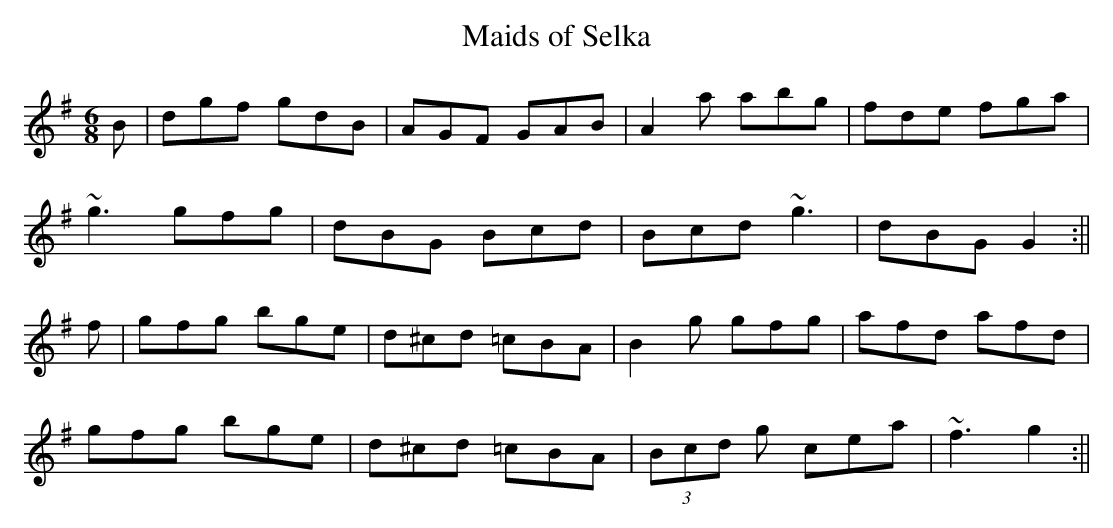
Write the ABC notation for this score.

X:1
T:Maids of Selka
M:6/8
L:1/8
K:G
B|dgf gdB|AGF GAB|A2 a abg|fde fga|!
~g3 gfg|dBG Bcd|Bcd ~g3|dBG G2 :||!
f|gfg bge|d^cd =cBA|B2 g gfg|afd afd|!
gfg bge|d^cd =cBA|(3Bcd g cea|~f3 g2 :||
